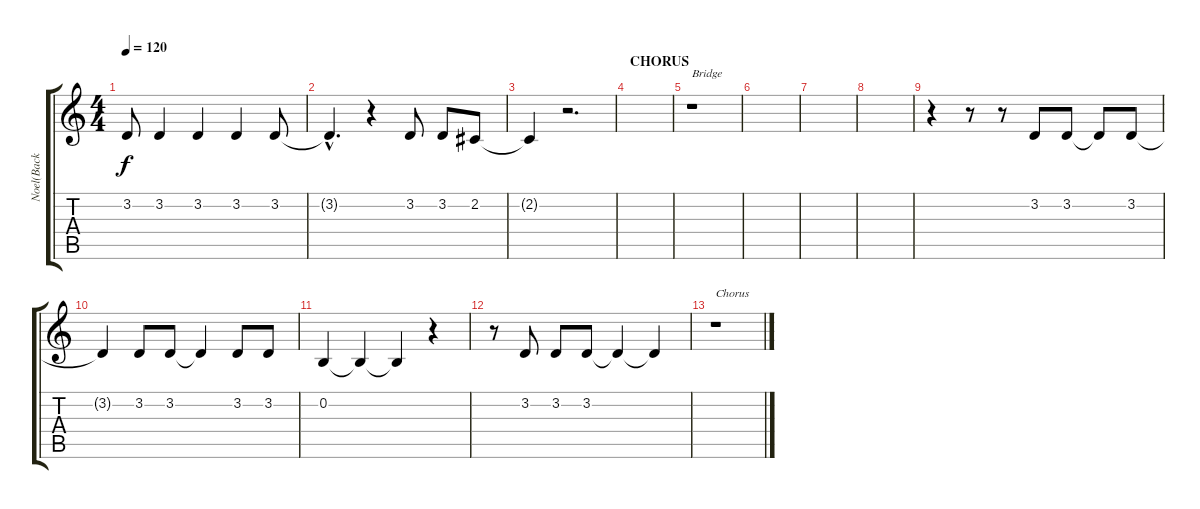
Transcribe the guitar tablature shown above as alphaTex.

\track ("Noel(Back Vocals)" "Noel(Back ") {instrument tenorsax}
\staff {score tabs}
\tuning (E4 B3 G3 D3 A2 E2) {hide}
\ts (4 4)
\tempo 120
\clef g2
\ks c
3.2{t}.8{dy f} 3.2.4 3.2.4 3.2.4 3.2.8 |
3.2{hac t}.4{d} r.4 3.2.8 3.2.8 2.2.8 |
2.2{t}.4 r.2{d} |
\section ("" "CHORUS")
|
r.1{txt "Bridge"} |
|
|
|
r.4 r.8 r.8 3.2.8 3.2.8 3.2{t}.8 3.2.8 |
3.2{t}.4 3.2.8 3.2.8 3.2{t}.4 3.2.8 3.2.8 |
0.2.4 0.2{t}.4 0.2{t}.4 r.4 |
r.8 3.2.8 3.2.8 3.2.8 3.2{t}.4 3.2{t}.4 |
r.1{txt "Chorus"}
